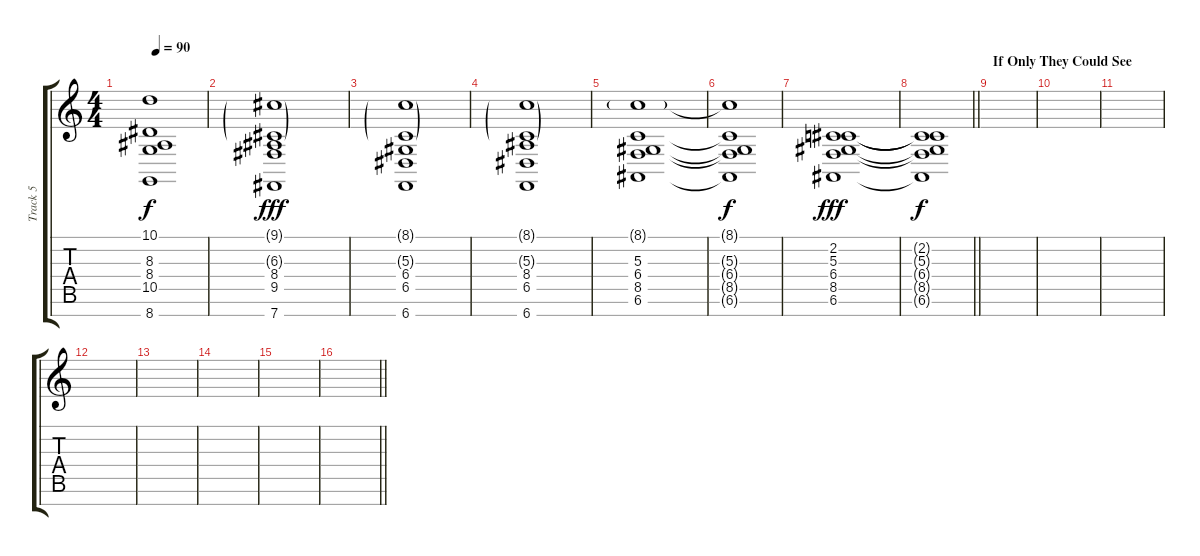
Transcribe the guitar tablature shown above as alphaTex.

\track ("Track 5" "Track 5") {instrument stringensemble1}
\staff {score tabs}
\tuning (E4 B3 G3 D3 A2 E2 B1) {hide}
\ts (4 4)
\tempo 90
\clef g2
\ks c
(10.1{t} 8.3{t} 8.4{t} 10.5{t} 8.7{t}).1{dy f} |
(9.1{g} 6.3{g} 8.4 9.5 7.7).1{dy fff} |
(8.1{g} 5.3{g} 6.4 6.5 6.7).1 |
(8.1{g} 5.3{g} 8.4 6.5 6.7).1 |
(8.1{g} 5.3 6.4 8.5 6.6).1 |
(8.1{t} 5.3{t} 6.4{t} 8.5{t} 6.6{t}).1{dy f} |
(2.2 5.3 6.4 8.5 6.6).1{dy fff volume 2} |
\barLineRight lightlight
(2.2{t} 5.3{t} 6.4{t} 8.5{t} 6.6{t}).1{dy f} |
\section ("" "If Only They Could See")
|
|
|
|
|
|
|
\barLineRight lightlight
